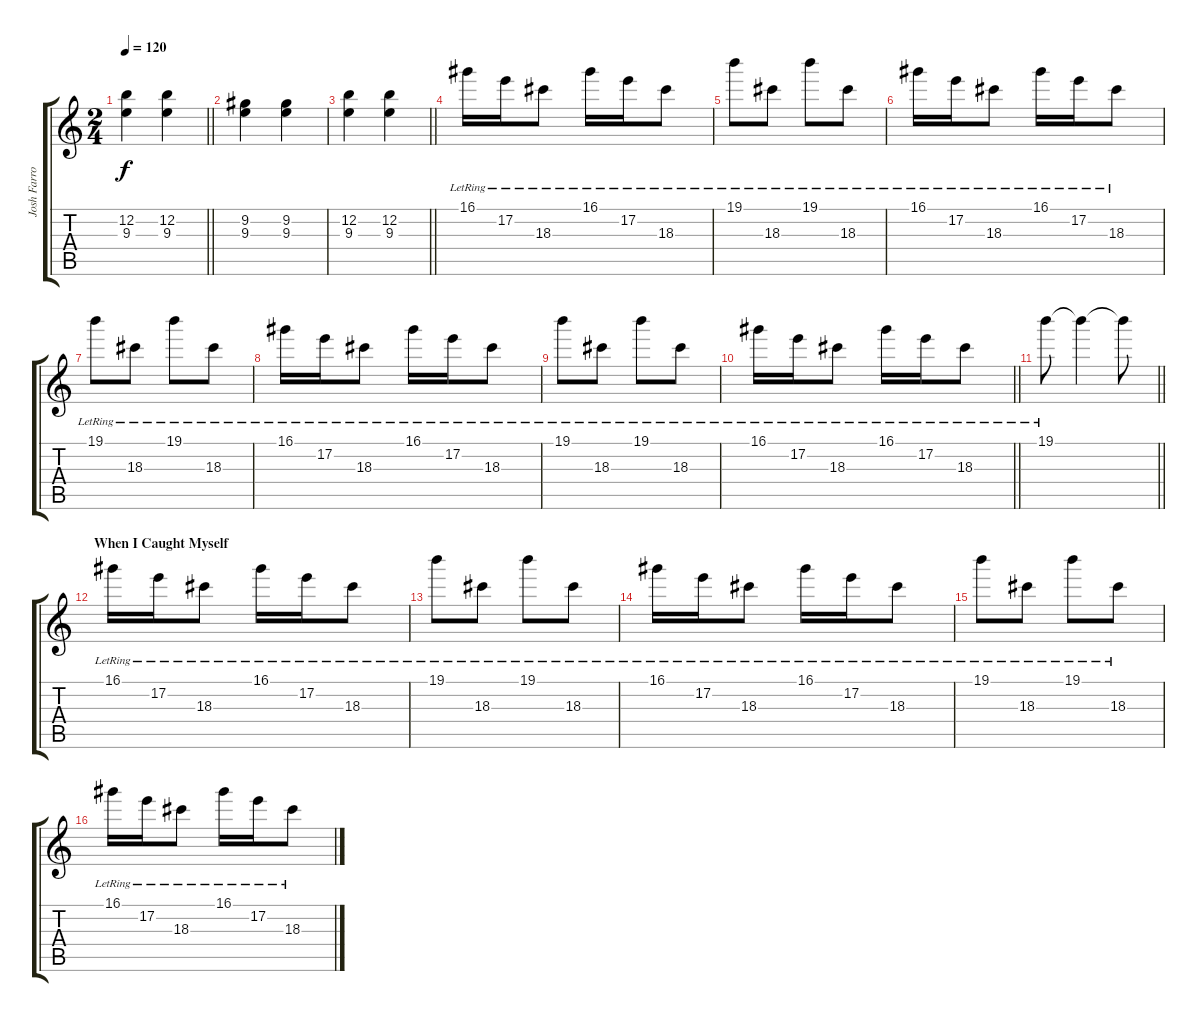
\track ("Josh Farro" "Josh Farro") {instrument electricguitarjazz}
\staff {score tabs}
\tuning (E4 B3 G3 D3 A2 E2) {hide}
\ts (2 4)
\tempo 120
\clef g2
\barLineRight lightlight
\ks c
(12.2 9.3).4{dy f} (12.2 9.3).4 |
(9.2 9.3).4 (9.2 9.3).4 |
\barLineRight lightlight
(12.2 9.3).4 (12.2 9.3).4 |
16.1{lr}.16 17.2{lr}.16 18.3{lr}.8 16.1{lr}.16 17.2{lr}.16 18.3{lr}.8 |
19.1{lr}.8 18.3{lr}.8 19.1{lr}.8 18.3{lr}.8 |
16.1{lr}.16 17.2{lr}.16 18.3{lr}.8 16.1{lr}.16 17.2{lr}.16 18.3{lr}.8 |
19.1{lr}.8 18.3{lr}.8 19.1{lr}.8 18.3{lr}.8 |
16.1{lr}.16 17.2{lr}.16 18.3{lr}.8 16.1{lr}.16 17.2{lr}.16 18.3{lr}.8 |
19.1{lr}.8 18.3{lr}.8 19.1{lr}.8 18.3{lr}.8 |
\barLineRight lightlight
16.1{lr}.16 17.2{lr}.16 18.3{lr}.8 16.1{lr}.16 17.2{lr}.16 18.3{lr}.8 |
\barLineRight lightlight
19.1{lr}.8 19.1{t}.4 19.1{t}.8 |
\section ("" "When I Caught Myself")
16.1{lr}.16 17.2{lr}.16 18.3{lr}.8 16.1{lr}.16 17.2{lr}.16 18.3{lr}.8 |
19.1{lr}.8 18.3{lr}.8 19.1{lr}.8 18.3{lr}.8 |
16.1{lr}.16 17.2{lr}.16 18.3{lr}.8 16.1{lr}.16 17.2{lr}.16 18.3{lr}.8 |
19.1{lr}.8 18.3{lr}.8 19.1{lr}.8 18.3{lr}.8 |
16.1{lr}.16 17.2{lr}.16 18.3{lr}.8 16.1{lr}.16 17.2{lr}.16 18.3{lr}.8
